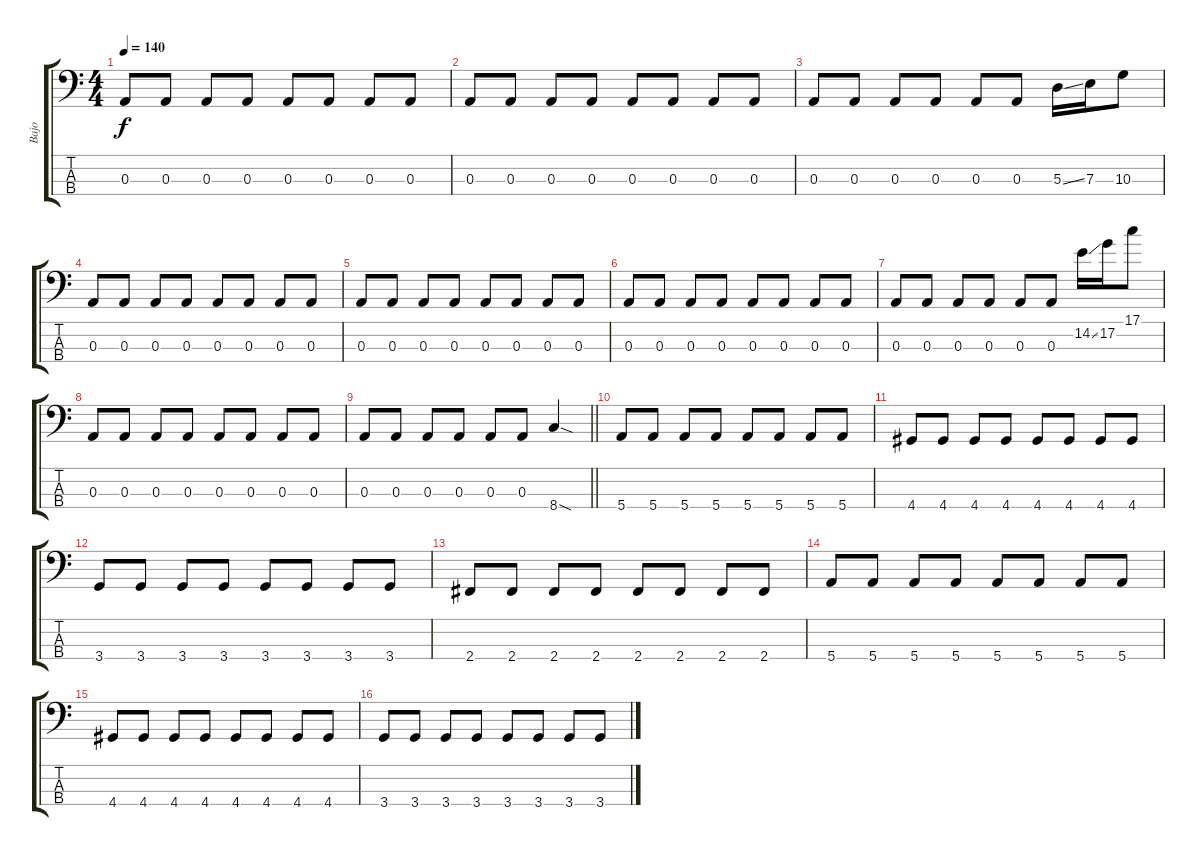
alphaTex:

\track ("Bajo" "Bajo") {instrument electricbasspick}
\staff {score tabs}
\tuning (G2 D2 A1 E1) {hide}
\ts (4 4)
\tempo 140
\clef f4
\ks c
0.3.8{dy f} 0.3.8 0.3.8 0.3.8 0.3.8 0.3.8 0.3.8 0.3.8 |
0.3.8 0.3.8 0.3.8 0.3.8 0.3.8 0.3.8 0.3.8 0.3.8 |
0.3.8 0.3.8 0.3.8 0.3.8 0.3.8 0.3.8 5.3{ss}.16 7.3.16 10.3.8 |
0.3.8 0.3.8 0.3.8 0.3.8 0.3.8 0.3.8 0.3.8 0.3.8 |
0.3.8 0.3.8 0.3.8 0.3.8 0.3.8 0.3.8 0.3.8 0.3.8 |
0.3.8 0.3.8 0.3.8 0.3.8 0.3.8 0.3.8 0.3.8 0.3.8 |
0.3.8 0.3.8 0.3.8 0.3.8 0.3.8 0.3.8 14.2{ss}.16 17.2.16 17.1.8 |
0.3.8 0.3.8 0.3.8 0.3.8 0.3.8 0.3.8 0.3.8 0.3.8 |
\barLineRight lightlight
0.3.8 0.3.8 0.3.8 0.3.8 0.3.8 0.3.8 8.4{sod}.4 |
5.4.8 5.4.8 5.4.8 5.4.8 5.4.8 5.4.8 5.4.8 5.4.8 |
4.4.8 4.4.8 4.4.8 4.4.8 4.4.8 4.4.8 4.4.8 4.4.8 |
3.4.8 3.4.8 3.4.8 3.4.8 3.4.8 3.4.8 3.4.8 3.4.8 |
2.4.8 2.4.8 2.4.8 2.4.8 2.4.8 2.4.8 2.4.8 2.4.8 |
5.4.8 5.4.8 5.4.8 5.4.8 5.4.8 5.4.8 5.4.8 5.4.8 |
4.4.8 4.4.8 4.4.8 4.4.8 4.4.8 4.4.8 4.4.8 4.4.8 |
3.4.8 3.4.8 3.4.8 3.4.8 3.4.8 3.4.8 3.4.8 3.4.8
